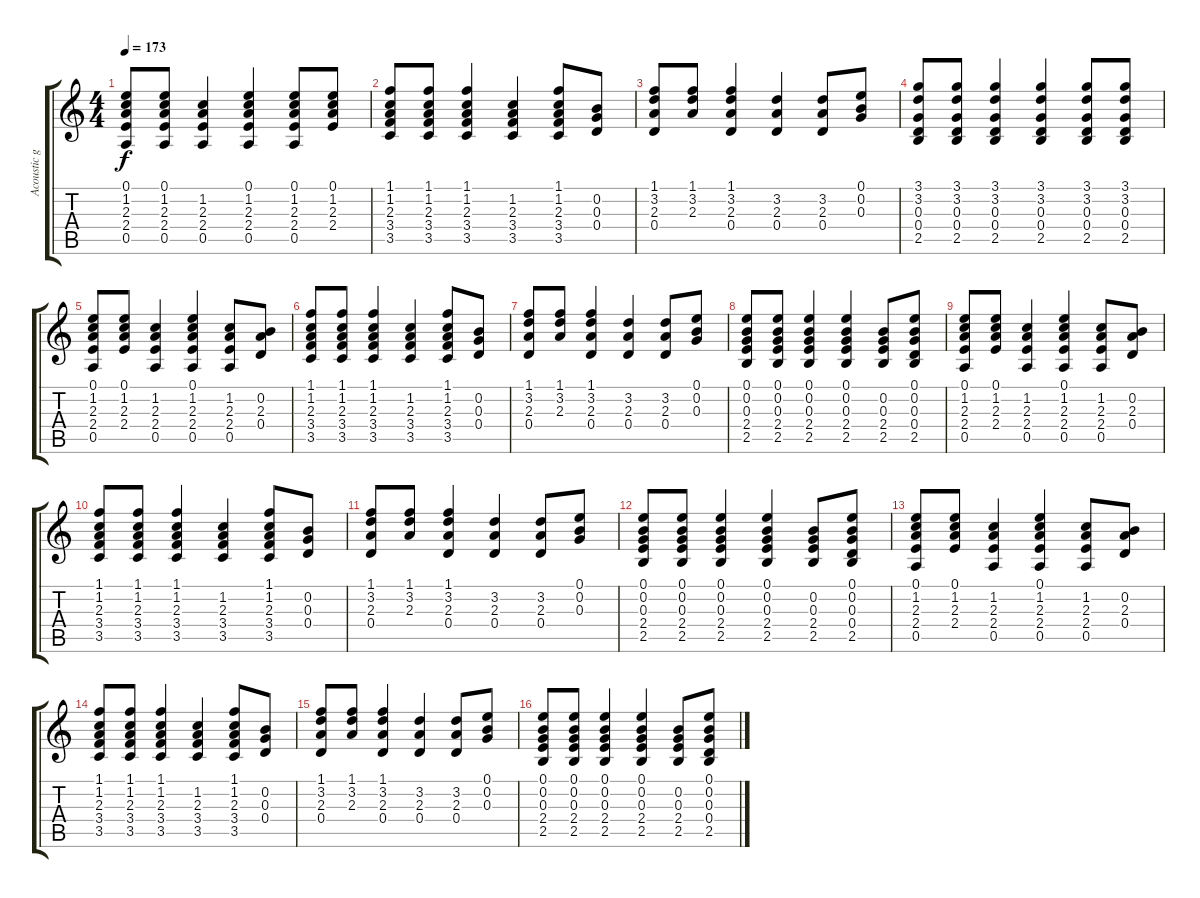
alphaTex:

\track ("Acoustic guitar 1" "Acoustic g") {instrument acousticguitarnylon}
\staff {score tabs}
\tuning (E4 B3 G3 D3 A2 E2) {hide}
\ts (4 4)
\tempo 173
\clef g2
\ks c
(0.1 1.2 2.3 2.4 0.5).8{dy f} (0.1 1.2 2.3 2.4 0.5).8 (1.2 2.3 2.4 0.5).4 (0.1 1.2 2.3 2.4 0.5).4 (0.1 1.2 2.3 2.4 0.5).8 (0.1 1.2 2.3 2.4).8 |
(1.1 1.2 2.3 3.4 3.5).8 (1.1 1.2 2.3 3.4 3.5).8 (1.1 1.2 2.3 3.4 3.5).4 (1.2 2.3 3.4 3.5).4 (1.1 1.2 2.3 3.4 3.5).8 (0.2 0.3 0.4).8 |
(1.1 3.2 2.3 0.4).8 (1.1 3.2 2.3).8 (1.1 3.2 2.3 0.4).4 (3.2 2.3 0.4).4 (3.2 2.3 0.4).8 (0.1 0.2 0.3).8 |
(3.1 3.2 0.3 0.4 2.5).8 (3.1 3.2 0.3 0.4 2.5).8 (3.1 3.2 0.3 0.4 2.5).4 (3.1 3.2 0.3 0.4 2.5).4 (3.1 3.2 0.3 0.4 2.5).8 (3.1 3.2 0.3 0.4 2.5).8 |
(0.1 1.2 2.3 2.4 0.5).8 (0.1 1.2 2.3 2.4).8 (1.2 2.3 2.4 0.5).4 (0.1 1.2 2.3 2.4 0.5).4 (1.2 2.3 2.4 0.5).8 (0.2 2.3 0.4).8 |
(1.1 1.2 2.3 3.4 3.5).8 (1.1 1.2 2.3 3.4 3.5).8 (1.1 1.2 2.3 3.4 3.5).4 (1.2 2.3 3.4 3.5).4 (1.1 1.2 2.3 3.4 3.5).8 (0.2 0.3 0.4).8 |
(1.1 3.2 2.3 0.4).8 (1.1 3.2 2.3).8 (1.1 3.2 2.3 0.4).4 (3.2 2.3 0.4).4 (3.2 2.3 0.4).8 (0.1 0.2 0.3).8 |
(0.1 0.2 0.3 2.4 2.5).8 (0.1 0.2 0.3 2.4 2.5).8 (0.1 0.2 0.3 2.4 2.5).4 (0.1 0.2 0.3 2.4 2.5).4 (0.2 0.3 2.4 2.5).8 (0.1 0.2 0.3 0.4 2.5).8 |
(0.1 1.2 2.3 2.4 0.5).8 (0.1 1.2 2.3 2.4).8 (1.2 2.3 2.4 0.5).4 (0.1 1.2 2.3 2.4 0.5).4 (1.2 2.3 2.4 0.5).8 (0.2 2.3 0.4).8 |
(1.1 1.2 2.3 3.4 3.5).8 (1.1 1.2 2.3 3.4 3.5).8 (1.1 1.2 2.3 3.4 3.5).4 (1.2 2.3 3.4 3.5).4 (1.1 1.2 2.3 3.4 3.5).8 (0.2 0.3 0.4).8 |
(1.1 3.2 2.3 0.4).8 (1.1 3.2 2.3).8 (1.1 3.2 2.3 0.4).4 (3.2 2.3 0.4).4 (3.2 2.3 0.4).8 (0.1 0.2 0.3).8 |
(0.1 0.2 0.3 2.4 2.5).8 (0.1 0.2 0.3 2.4 2.5).8 (0.1 0.2 0.3 2.4 2.5).4 (0.1 0.2 0.3 2.4 2.5).4 (0.2 0.3 2.4 2.5).8 (0.1 0.2 0.3 0.4 2.5).8 |
(0.1 1.2 2.3 2.4 0.5).8 (0.1 1.2 2.3 2.4).8 (1.2 2.3 2.4 0.5).4 (0.1 1.2 2.3 2.4 0.5).4 (1.2 2.3 2.4 0.5).8 (0.2 2.3 0.4).8 |
(1.1 1.2 2.3 3.4 3.5).8 (1.1 1.2 2.3 3.4 3.5).8 (1.1 1.2 2.3 3.4 3.5).4 (1.2 2.3 3.4 3.5).4 (1.1 1.2 2.3 3.4 3.5).8 (0.2 0.3 0.4).8 |
(1.1 3.2 2.3 0.4).8 (1.1 3.2 2.3).8 (1.1 3.2 2.3 0.4).4 (3.2 2.3 0.4).4 (3.2 2.3 0.4).8 (0.1 0.2 0.3).8 |
(0.1 0.2 0.3 2.4 2.5).8 (0.1 0.2 0.3 2.4 2.5).8 (0.1 0.2 0.3 2.4 2.5).4 (0.1 0.2 0.3 2.4 2.5).4 (0.2 0.3 2.4 2.5).8 (0.1 0.2 0.3 0.4 2.5).8
